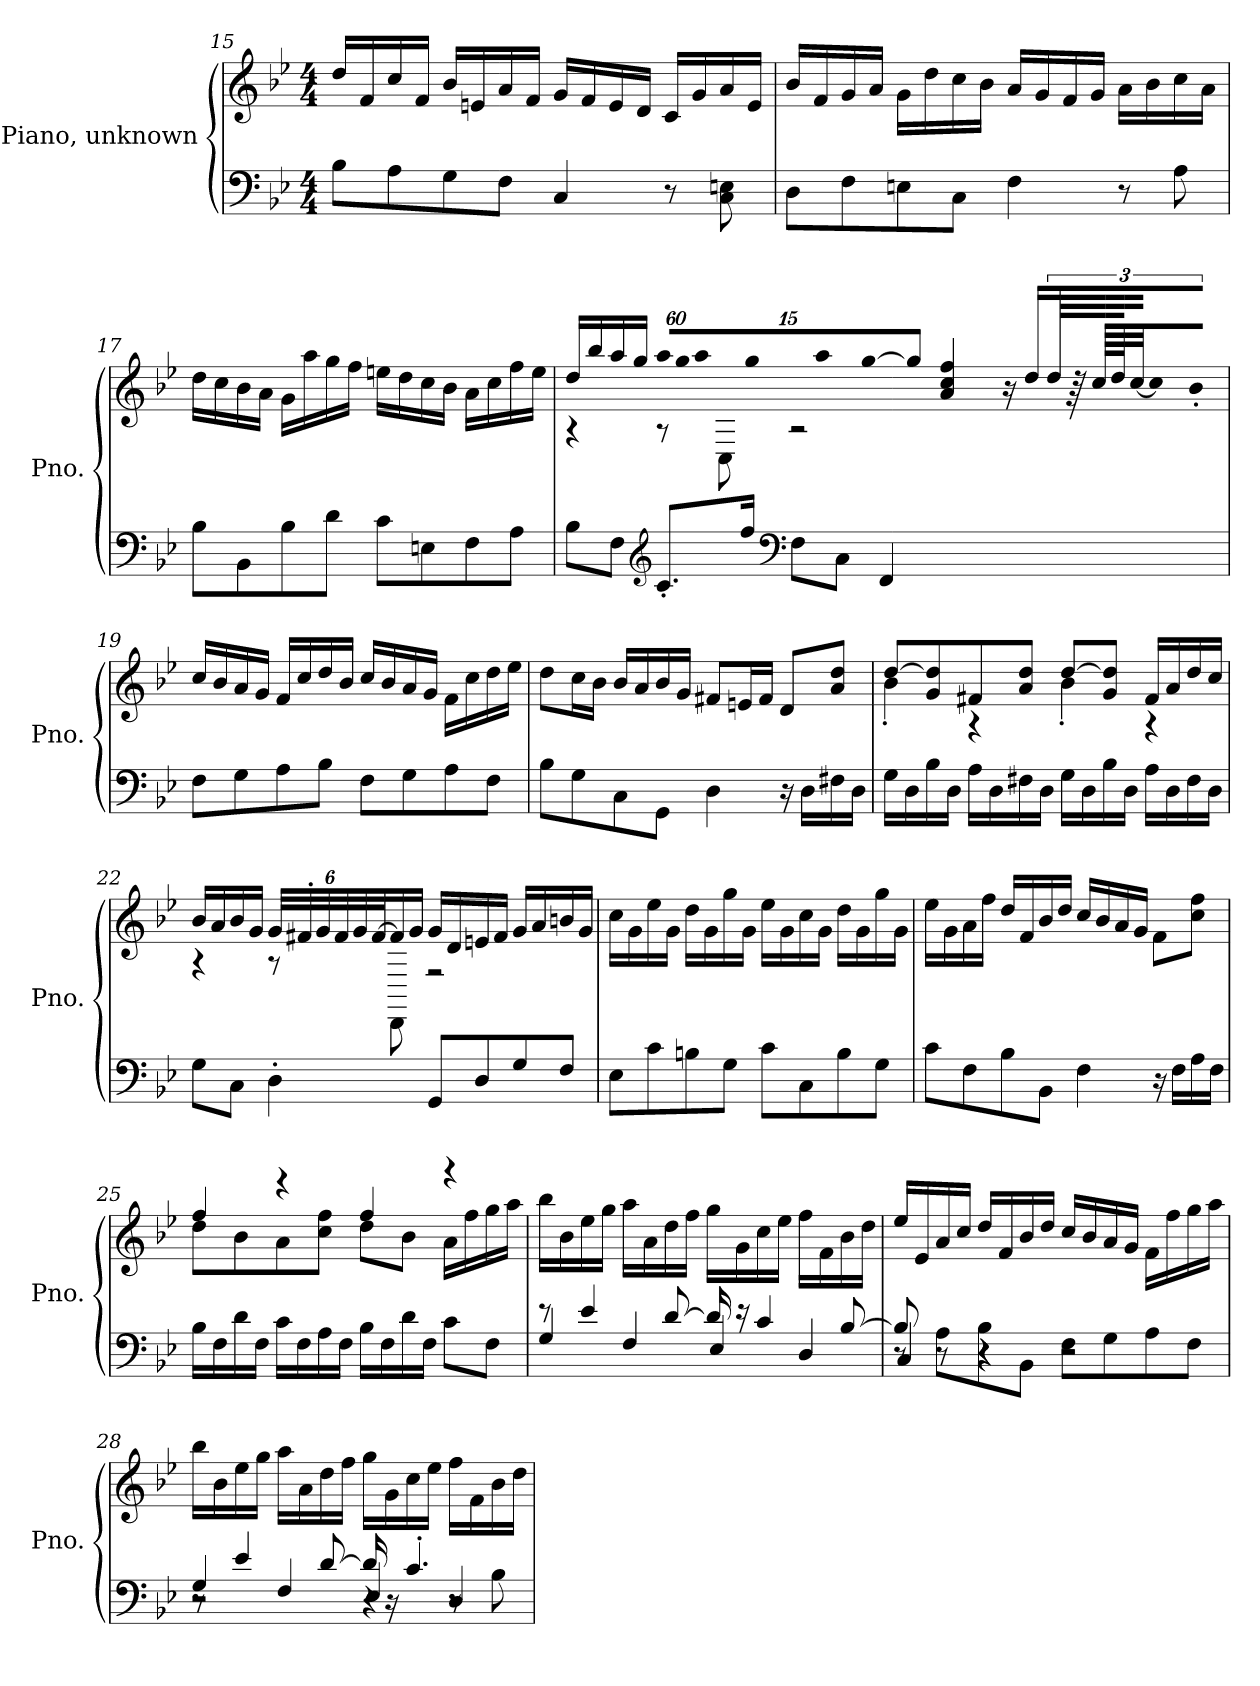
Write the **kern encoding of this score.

**kern	**kern
*part1	*part1
*staff2	*staff1
*I"Piano, unknown	*
*I'Pno.	*
!!LO:LB:g=z
*clefF4	*clefG2
*k[b-e-]	*k[b-e-]
*M4/4	*M4/4
=15	=15
8B-\L	16dd/LL
.	16f/
8A\	16cc/
.	16f/JJ
8G\	16b-/LL
.	16en/
8F\J	16a/
.	16f/JJ
4C/	16g/LL
.	16f/
.	16e/
.	16d/JJ
8r	16c/LL
.	16g/
8C\ 8En\	16a/
.	16e/JJ
=16	=16
8D\L	16b-/LL
.	16f/
8F\	16g/
.	16a/JJ
8En\	16g\LL
.	16dd\
8C\J	16cc\
.	16b-\JJ
4F\	16a/LL
.	16g/
.	16f/
.	16g/JJ
8r	16a\LL
.	16b-\
8A\	16cc\
.	16a\JJ
!!LO:LB:g=z
=17	=17
8B-\L	16dd\LL
.	16cc\
8BB-\	16b-\
.	16a\JJ
8B-\	16g\LL
.	16aa\
8d\J	16gg\
.	16ff\JJ
8c\L	16een\LL
.	16dd\
8En\	16cc\
.	16b-\JJ
8F\	16a\LL
.	16cc\
8A\J	16ff\
.	16ee\JJ
=18	=18
*	*^
8B-\L	16dd/LL	4r
.	16bb-/	.
8F\J	16aa/	.
.	16gg/JJ	.
*clefG2	*	*
*	*Xbrackettup	*
!	!LO:N:vis=32	!
8.c'/L	1920%53aa/LLL	8r
!	!LO:N:vis=32	!
.	1920%53gg/	.
.	1920ryy	.
!	!LO:N:vis=64	!
.	640%9aa/K	.
!	!LO:N:vis=32	!
.	1920%53gg/	.
!	!LO:N:vis=64	!
.	640%9aa/L	.
!	!LO:N:vis=64	!
.	[640%9gg/JJJ	.
.	.	8C\
.	8gg/J]	.
16ff/Jk	.	.
*clefF4	*	*
8F\L	.	2r
.	4a/ 4cc/ 4ff/	.
8C\J	.	.
4FF/	.	.
.	16r	.
.	16dd/LL	.
*	*brackettup	*
.	96dd/JJkk	.
.	96r	.
.	96cc/LLLL	.
*	*Xbrackettup	*
.	96dd/J	.
.	[48cc/	.
.	32cc/]	.
.	32b-'/JJJ	.
1920ryy	.	1920ryy
*	*v	*v
!!LO:LB:g=z
=19	=19
8F\L	16cc/LL
.	16b-/
8G\	16a/
.	16g/JJ
8A\	16f/LL
.	16cc/
8B-\J	16dd/
.	16b-/JJ
8F\L	16cc/LL
.	16b-/
8G\	16a/
.	16g/JJ
8A\	16f\LL
.	16cc\
8F\J	16dd\
.	16ee-\JJ
=20	=20
8B-\L	8dd\L
8G\	16cc\L
.	16b-\JJ
8C\	16b-/LL
.	16a/
8GG\J	16b-/
.	16g/JJ
4D\	8f#X/L
.	16en/L
.	16f#/JJ
16r	8d/L
16D\LL	.
16F#X\	8a/ 8dd/J
16D\JJ	.
!!LO:LB:g=z
=21	=21
*	*^
16G\LL	[8dd/L	4b-'\
16D\	.	.
16B-\	8g/ 8dd/]	.
16D\JJ	.	.
16A\LL	8f#X/	4r
16D\	.	.
16F#X\	8a/ 8dd/J	.
16D\JJ	.	.
16G\LL	[8dd/L	4b-'\
16D\	.	.
16B-\	8g/ 8dd/]J	.
16D\JJ	.	.
16A\LL	16f#/LL	4r
16D\	16a/	.
16F#\	16dd/	.
16D\JJ	16cc/JJ	.
=22	=22	=22
8G\L	16b-/LL	4r
.	16a/	.
8C\J	16b-/	.
.	16g/JJ	.
4D'\	48g/LLL	8r
.	48f#X'/	.
.	48g/	.
.	48f#/	.
.	48g/	.
.	[48f#/J	.
.	16f#/]	8DD\
.	16g/JJ	.
8GG/L	16g/LL	2r
.	16d/	.
8D/	16en/	.
.	16f#/JJ	.
8G/	16g/LL	.
.	16a/	.
8F/J	16bn/	.
.	16g/JJ	.
*	*v	*v
!!LO:LB:g=z
=23	=23
8E-\L	16cc\LL
.	16g\
8c\	16ee-\
.	16g\JJ
8Bn\	16dd\LL
.	16g\
8G\J	16gg\
.	16g\JJ
8c\L	16ee-\LL
.	16g\
8C\	16cc\
.	16g\JJ
8B\	16dd\LL
.	16g\
8G\J	16gg\
.	16g\JJ
=24	=24
8c\L	16ee-\LL
.	16g\
8F\	16a\
.	16ff\JJ
8B-\	16dd/LL
.	16f/
8BB-\J	16b-/
.	16dd/JJ
4F\	16cc/LL
.	16b-/
.	16a/
.	16g/JJ
16r	8f\L
16F\LL	.
16A\	8cc\ 8ff\J
16F\JJ	.
!!LO:PB:g=z
=25	=25
*	*^
16B-\LL	4ff/	8dd\L
16F\	.	.
16d\	.	8b-\
16F\JJ	.	.
16c\LL	4r	8a\
16F\	.	.
16A\	.	8cc\ 8ff\J
16F\JJ	.	.
16B-\LL	4ff/	8dd\L
16F\	.	.
16d\	.	8b-\J
16F\JJ	.	.
8c\L	4r	16a\LL
.	.	16ff\
8F\J	.	16gg\
.	.	16aa\JJ
*	*v	*v
=26	=26
*^	*
8r	4G/	16bb-\LL
.	.	16b-\
4e-/	.	16ee-\
.	.	16gg\JJ
.	4F/	16aa\LL
.	.	16a\
[8d/	.	16dd\
.	.	16ff\JJ
16d/]	4E-/	16gg\LL
16r	.	16g\
4c/	.	16cc\
.	.	16ee-\JJ
.	4D/	16ff\LL
.	.	16f\
[8B-/	.	16b-\
.	.	16dd\JJ
!!LO:LB:g=z
=27	=27	=27
*	*^	*
8B-/]	8r	4C/	16ee-/LL
.	.	.	16e-/
8r	8A\L	.	16a/
.	.	.	16cc/JJ
4r	8B-\	4r	16dd/LL
.	.	.	16f/
.	8BB-\J	.	16b-/
.	.	.	16dd/JJ
2r	8F\L	2r	16cc/LL
.	.	.	16b-/
.	8G\	.	16a/
.	.	.	16g/JJ
.	8A\	.	16f\LL
.	.	.	16ff\
.	8F\J	.	16gg\
.	.	.	16aa\JJ
=28	=28	=28	=28
8r	2r	4G/	16bb-\LL
.	.	.	16b-\
4e-/	.	.	16ee-\
.	.	.	16gg\JJ
.	.	4F/	16aa\LL
.	.	.	16a\
[8d/	.	.	16dd\
.	.	.	16ff\JJ
16d/]	4r	4E-/	16gg\LL
16r	.	.	16g\
4.c'/	.	.	16cc\
.	.	.	16ee-\JJ
.	8r	4D/	16ff\LL
.	.	.	16f\
.	8B-\	.	16b-\
.	.	.	16dd\JJ
*v	*v	*v	*
=	=
*-	*-
